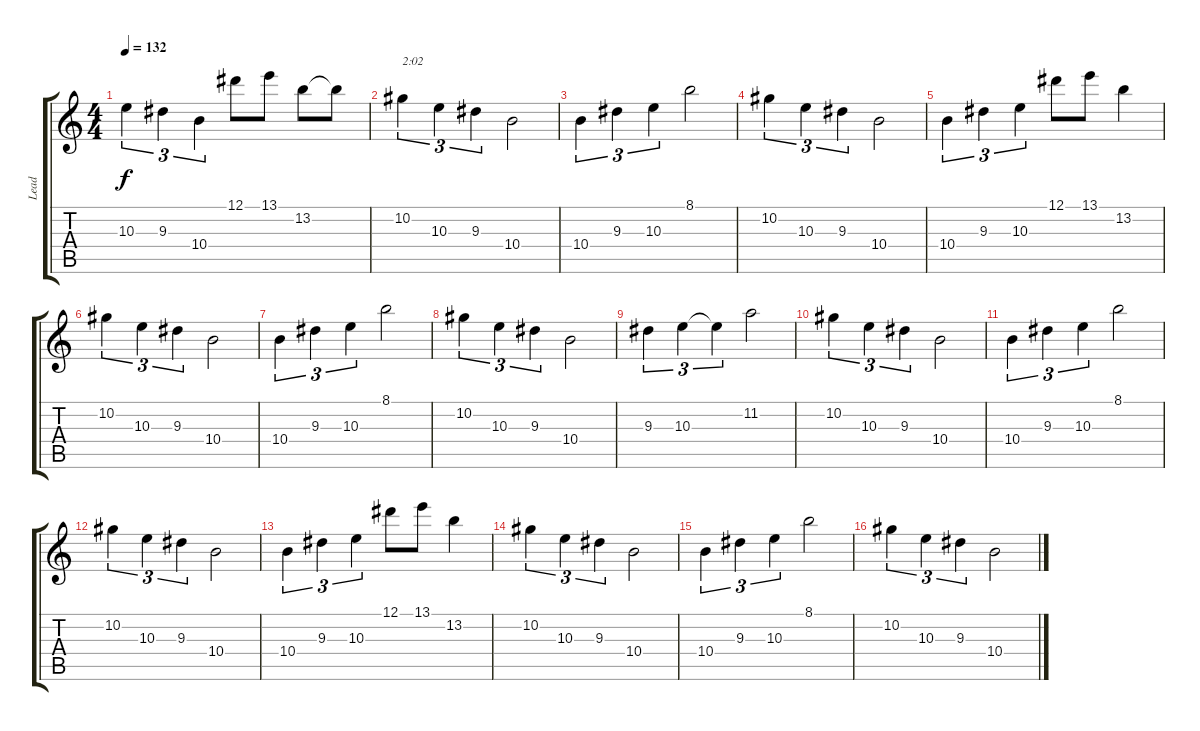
\track ("Lead" "Lead") {instrument distortionguitar}
\staff {score tabs}
\tuning (Eb4 Bb3 Gb3 Db3 Ab2 Db2) {hide}
\ts (4 4)
\tempo 132
\clef g2
\ks c
10.3.4{tu (3 2) dy f} 9.3.4{tu (3 2)} 10.4.4{tu (3 2)} 12.1.8 13.1.8 13.2.8 13.2{t}.8 |
10.2.4{tu (3 2) txt "2:02"} 10.3.4{tu (3 2)} 9.3.4{tu (3 2)} 10.4.2 |
10.4.4{tu (3 2)} 9.3.4{tu (3 2)} 10.3.4{tu (3 2)} 8.1.2 |
10.2.4{tu (3 2)} 10.3.4{tu (3 2)} 9.3.4{tu (3 2)} 10.4.2 |
10.4.4{tu (3 2)} 9.3.4{tu (3 2)} 10.3.4{tu (3 2)} 12.1.8 13.1.8 13.2.4 |
10.2.4{tu (3 2)} 10.3.4{tu (3 2)} 9.3.4{tu (3 2)} 10.4.2 |
10.4.4{tu (3 2)} 9.3.4{tu (3 2)} 10.3.4{tu (3 2)} 8.1.2 |
10.2.4{tu (3 2)} 10.3.4{tu (3 2)} 9.3.4{tu (3 2)} 10.4.2 |
9.3.4{tu (3 2)} 10.3.4{tu (3 2)} 10.3{t}.4{tu (3 2)} 11.2.2 |
10.2.4{tu (3 2)} 10.3.4{tu (3 2)} 9.3.4{tu (3 2)} 10.4.2 |
10.4.4{tu (3 2)} 9.3.4{tu (3 2)} 10.3.4{tu (3 2)} 8.1.2 |
10.2.4{tu (3 2)} 10.3.4{tu (3 2)} 9.3.4{tu (3 2)} 10.4.2 |
10.4.4{tu (3 2)} 9.3.4{tu (3 2)} 10.3.4{tu (3 2)} 12.1.8 13.1.8 13.2.4 |
10.2.4{tu (3 2)} 10.3.4{tu (3 2)} 9.3.4{tu (3 2)} 10.4.2 |
10.4.4{tu (3 2)} 9.3.4{tu (3 2)} 10.3.4{tu (3 2)} 8.1.2 |
10.2.4{tu (3 2)} 10.3.4{tu (3 2)} 9.3.4{tu (3 2)} 10.4.2
